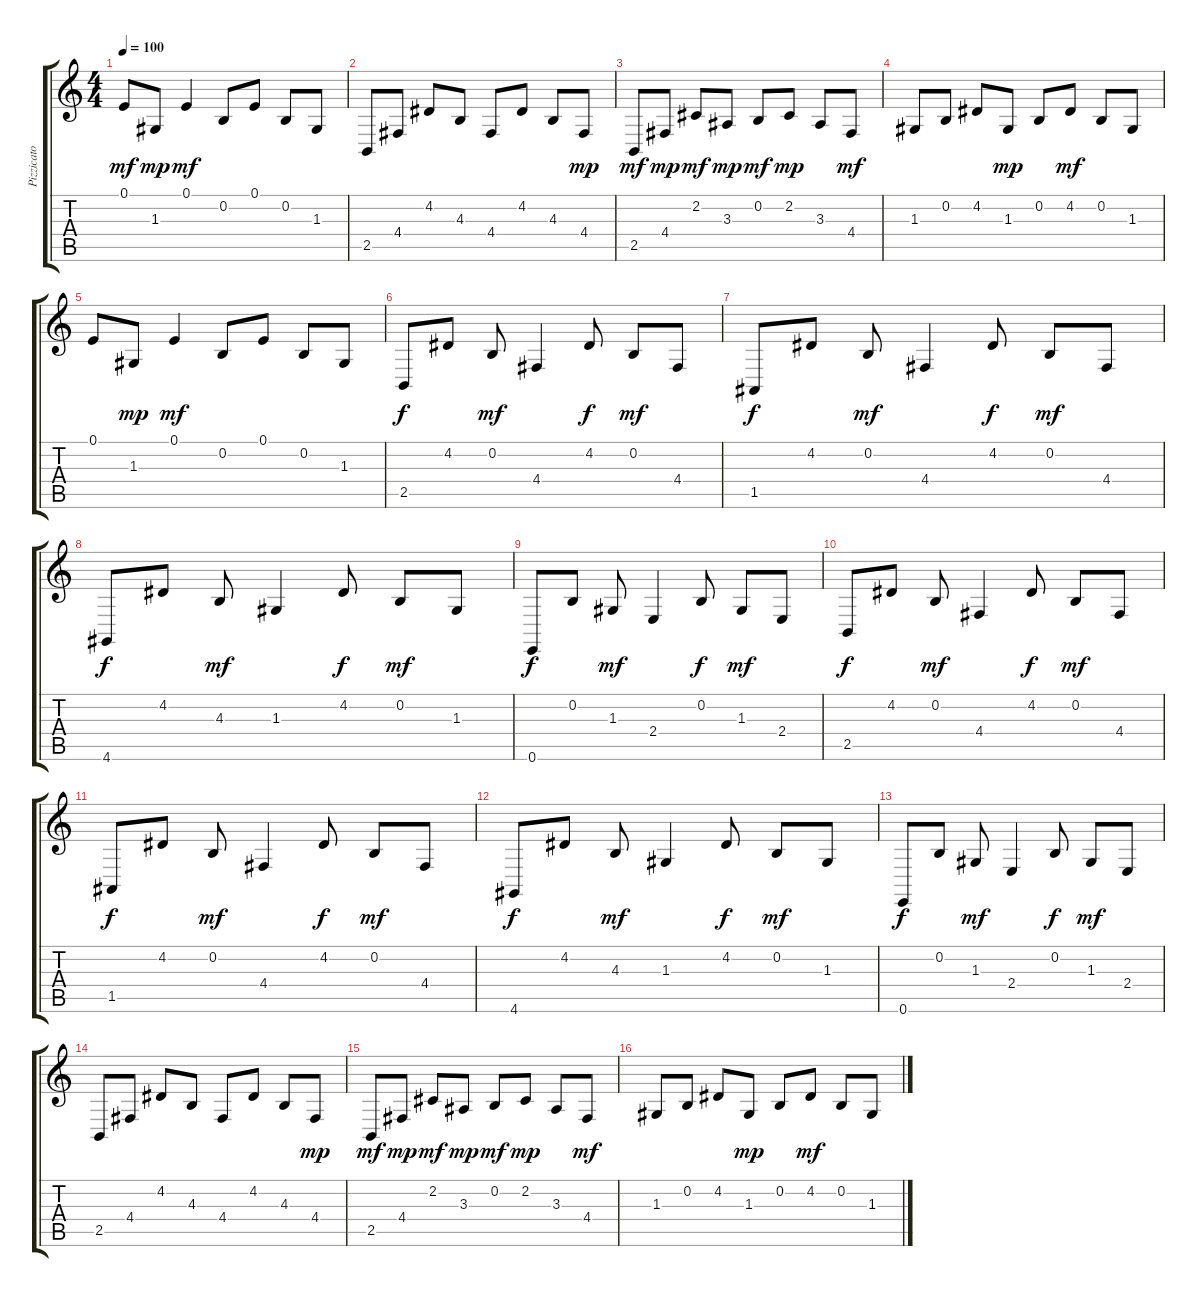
\track ("Pizzicato" "Pizzicato") {instrument pizzicatostrings}
\staff {score tabs}
\tuning (E4 B3 G3 D3 A2 E2) {hide}
\ts (4 4)
\tempo 100
\clef g2
\ks c
0.1.8{dy mf} 1.3.8{dy mp} 0.1.4{dy mf} 0.2.8 0.1.8 0.2.8 1.3.8 |
2.5.8 4.4.8 4.2.8 4.3.8 4.4.8 4.2.8 4.3.8 4.4.8{dy mp} |
2.5.8{dy mf} 4.4.8{dy mp} 2.2.8{dy mf} 3.3.8{dy mp} 0.2.8{dy mf} 2.2.8{dy mp} 3.3.8 4.4.8{dy mf} |
1.3.8 0.2.8 4.2.8 1.3.8{dy mp} 0.2.8 4.2.8{dy mf} 0.2.8 1.3.8 |
0.1.8 1.3.8{dy mp} 0.1.4{dy mf} 0.2.8 0.1.8 0.2.8 1.3.8 |
2.5.8{dy f} 4.2.8 0.2.8{dy mf} 4.4.4 4.2.8{dy f} 0.2.8{dy mf} 4.4.8 |
1.5.8{dy f} 4.2.8 0.2.8{dy mf} 4.4.4 4.2.8{dy f} 0.2.8{dy mf} 4.4.8 |
4.6.8{dy f} 4.2.8 4.3.8{dy mf} 1.3.4 4.2.8{dy f} 0.2.8{dy mf} 1.3.8 |
0.6.8{dy f} 0.2.8 1.3.8{dy mf} 2.4.4 0.2.8{dy f} 1.3.8{dy mf} 2.4.8 |
2.5.8{dy f} 4.2.8 0.2.8{dy mf} 4.4.4 4.2.8{dy f} 0.2.8{dy mf} 4.4.8 |
1.5.8{dy f} 4.2.8 0.2.8{dy mf} 4.4.4 4.2.8{dy f} 0.2.8{dy mf} 4.4.8 |
4.6.8{dy f} 4.2.8 4.3.8{dy mf} 1.3.4 4.2.8{dy f} 0.2.8{dy mf} 1.3.8 |
0.6.8{dy f} 0.2.8 1.3.8{dy mf} 2.4.4 0.2.8{dy f} 1.3.8{dy mf} 2.4.8 |
2.5.8 4.4.8 4.2.8 4.3.8 4.4.8 4.2.8 4.3.8 4.4.8{dy mp} |
2.5.8{dy mf} 4.4.8{dy mp} 2.2.8{dy mf} 3.3.8{dy mp} 0.2.8{dy mf} 2.2.8{dy mp} 3.3.8 4.4.8{dy mf} |
1.3.8 0.2.8 4.2.8 1.3.8{dy mp} 0.2.8 4.2.8{dy mf} 0.2.8 1.3.8
